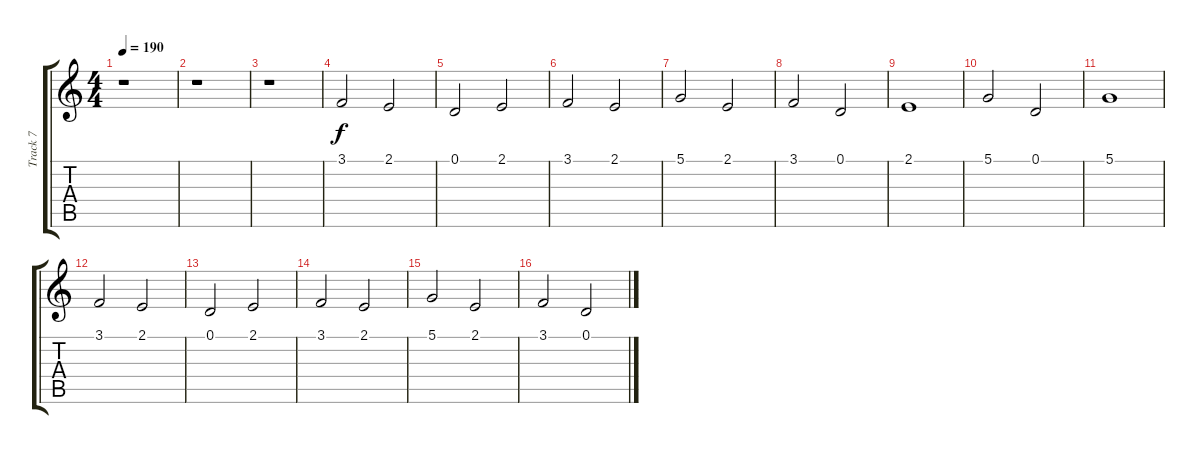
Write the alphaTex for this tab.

\track ("Track 7" "Track 7") {instrument pad4choir}
\staff {score tabs}
\tuning (D4 A3 F3 C3 G2 D2) {hide}
\ts (4 4)
\tempo 190
\clef g2
\ks c
r.1{dy f} |
r.1 |
r.1 |
3.1.2 2.1.2 |
0.1.2 2.1.2 |
3.1.2 2.1.2 |
5.1.2 2.1.2 |
3.1.2 0.1.2 |
2.1.1 |
5.1.2 0.1.2 |
5.1.1 |
3.1.2 2.1.2 |
0.1.2 2.1.2 |
3.1.2 2.1.2 |
5.1.2 2.1.2 |
3.1.2 0.1.2
